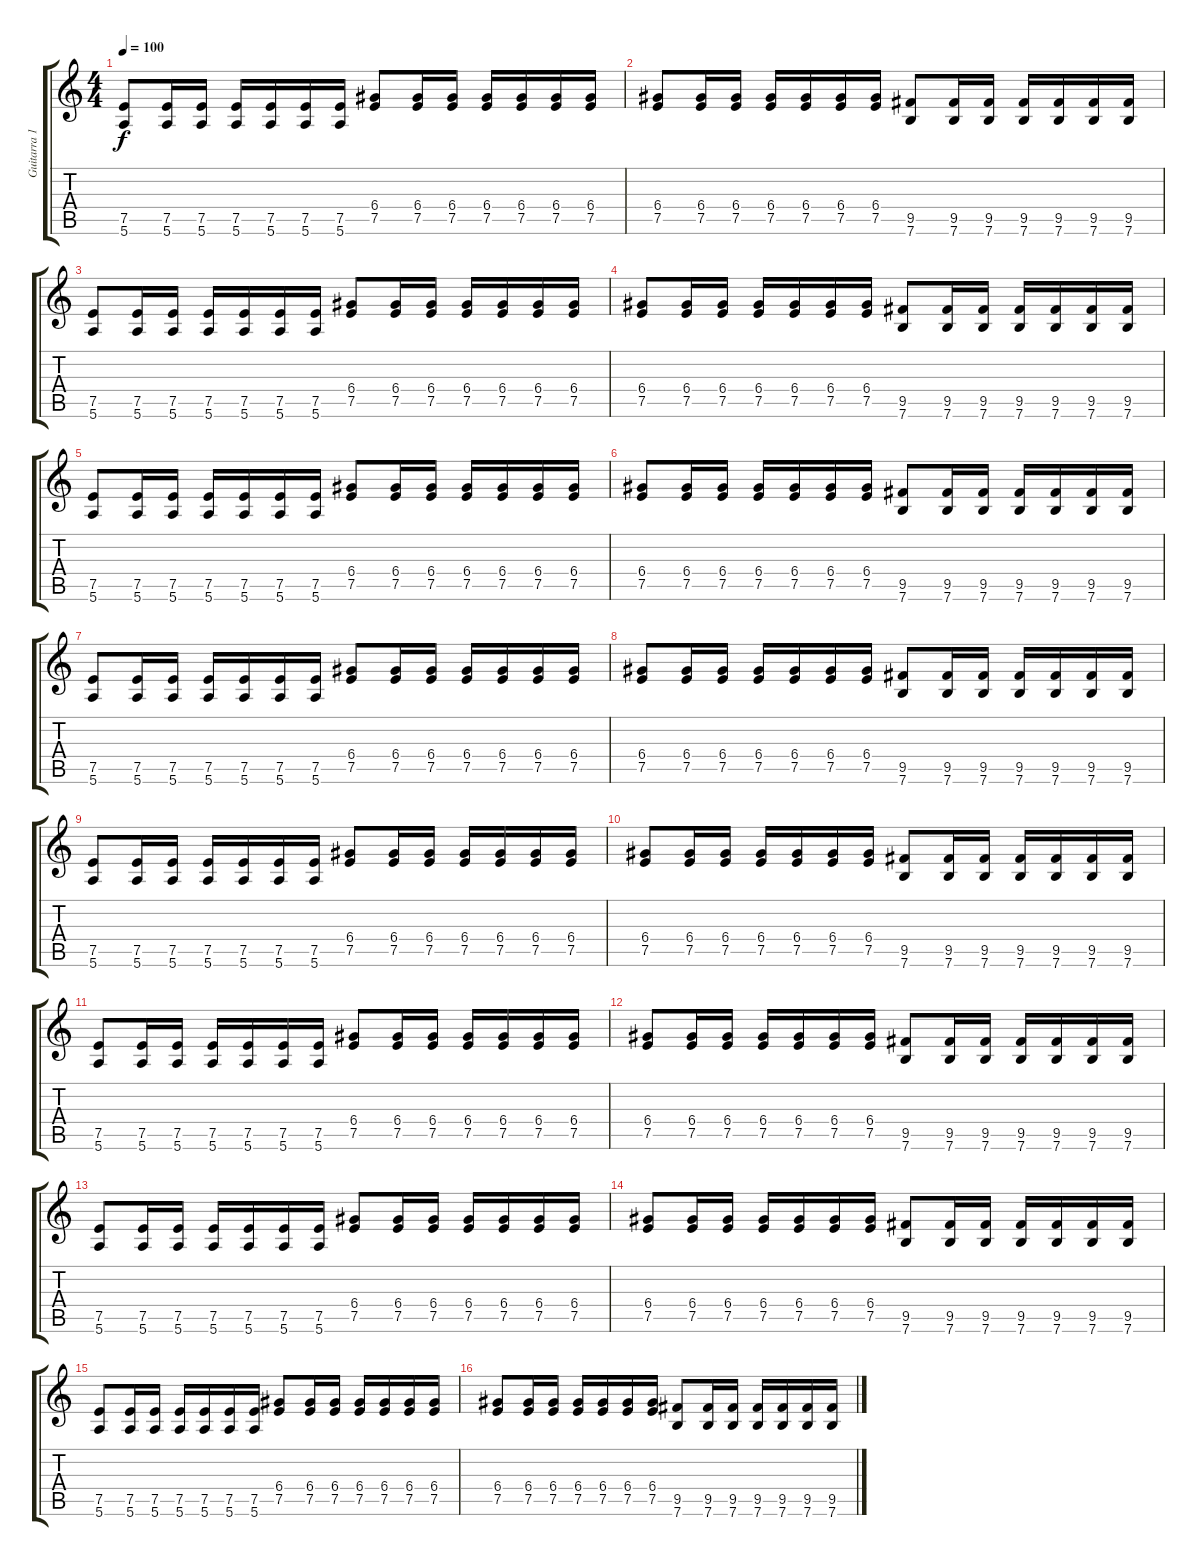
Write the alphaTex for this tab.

\track ("Guitarra 1" "Guitarra 1") {instrument distortionguitar}
\staff {score tabs}
\tuning (E4 B3 G3 D3 A2 E2) {hide}
\ts (4 4)
\tempo 100
\clef g2
\ks c
(7.5 5.6).8{dy f} (7.5 5.6).16 (7.5 5.6).16 (7.5 5.6).16 (7.5 5.6).16 (7.5 5.6).16 (7.5 5.6).16 (6.4 7.5).8 (6.4 7.5).16 (6.4 7.5).16 (6.4 7.5).16 (6.4 7.5).16 (6.4 7.5).16 (6.4 7.5).16 |
(6.4 7.5).8 (6.4 7.5).16 (6.4 7.5).16 (6.4 7.5).16 (6.4 7.5).16 (6.4 7.5).16 (6.4 7.5).16 (9.5 7.6).8 (9.5 7.6).16 (9.5 7.6).16 (9.5 7.6).16 (9.5 7.6).16 (9.5 7.6).16 (9.5 7.6).16 |
(7.5 5.6).8 (7.5 5.6).16 (7.5 5.6).16 (7.5 5.6).16 (7.5 5.6).16 (7.5 5.6).16 (7.5 5.6).16 (6.4 7.5).8 (6.4 7.5).16 (6.4 7.5).16 (6.4 7.5).16 (6.4 7.5).16 (6.4 7.5).16 (6.4 7.5).16 |
(6.4 7.5).8 (6.4 7.5).16 (6.4 7.5).16 (6.4 7.5).16 (6.4 7.5).16 (6.4 7.5).16 (6.4 7.5).16 (9.5 7.6).8 (9.5 7.6).16 (9.5 7.6).16 (9.5 7.6).16 (9.5 7.6).16 (9.5 7.6).16 (9.5 7.6).16 |
(7.5 5.6).8 (7.5 5.6).16 (7.5 5.6).16 (7.5 5.6).16 (7.5 5.6).16 (7.5 5.6).16 (7.5 5.6).16 (6.4 7.5).8 (6.4 7.5).16 (6.4 7.5).16 (6.4 7.5).16 (6.4 7.5).16 (6.4 7.5).16 (6.4 7.5).16 |
(6.4 7.5).8 (6.4 7.5).16 (6.4 7.5).16 (6.4 7.5).16 (6.4 7.5).16 (6.4 7.5).16 (6.4 7.5).16 (9.5 7.6).8 (9.5 7.6).16 (9.5 7.6).16 (9.5 7.6).16 (9.5 7.6).16 (9.5 7.6).16 (9.5 7.6).16 |
(7.5 5.6).8 (7.5 5.6).16 (7.5 5.6).16 (7.5 5.6).16 (7.5 5.6).16 (7.5 5.6).16 (7.5 5.6).16 (6.4 7.5).8 (6.4 7.5).16 (6.4 7.5).16 (6.4 7.5).16 (6.4 7.5).16 (6.4 7.5).16 (6.4 7.5).16 |
(6.4 7.5).8{volume 13} (6.4 7.5).16 (6.4 7.5).16 (6.4 7.5).16 (6.4 7.5).16 (6.4 7.5).16 (6.4 7.5).16 (9.5 7.6).8 (9.5 7.6).16 (9.5 7.6).16 (9.5 7.6).16 (9.5 7.6).16 (9.5 7.6).16 (9.5 7.6).16 |
(7.5 5.6).8{volume 12} (7.5 5.6).16 (7.5 5.6).16 (7.5 5.6).16 (7.5 5.6).16 (7.5 5.6).16 (7.5 5.6).16 (6.4 7.5).8 (6.4 7.5).16 (6.4 7.5).16 (6.4 7.5).16 (6.4 7.5).16 (6.4 7.5).16 (6.4 7.5).16 |
(6.4 7.5).8{volume 11} (6.4 7.5).16 (6.4 7.5).16 (6.4 7.5).16 (6.4 7.5).16 (6.4 7.5).16 (6.4 7.5).16 (9.5 7.6).8 (9.5 7.6).16 (9.5 7.6).16 (9.5 7.6).16 (9.5 7.6).16 (9.5 7.6).16 (9.5 7.6).16 |
(7.5 5.6).8{volume 11} (7.5 5.6).16 (7.5 5.6).16 (7.5 5.6).16 (7.5 5.6).16 (7.5 5.6).16 (7.5 5.6).16 (6.4 7.5).8 (6.4 7.5).16 (6.4 7.5).16 (6.4 7.5).16 (6.4 7.5).16 (6.4 7.5).16 (6.4 7.5).16 |
(6.4 7.5).8{volume 10} (6.4 7.5).16 (6.4 7.5).16 (6.4 7.5).16 (6.4 7.5).16 (6.4 7.5).16 (6.4 7.5).16 (9.5 7.6).8 (9.5 7.6).16 (9.5 7.6).16 (9.5 7.6).16 (9.5 7.6).16 (9.5 7.6).16 (9.5 7.6).16 |
(7.5 5.6).8{volume 10} (7.5 5.6).16 (7.5 5.6).16 (7.5 5.6).16 (7.5 5.6).16 (7.5 5.6).16 (7.5 5.6).16 (6.4 7.5).8 (6.4 7.5).16 (6.4 7.5).16 (6.4 7.5).16 (6.4 7.5).16 (6.4 7.5).16 (6.4 7.5).16 |
(6.4 7.5).8{volume 8} (6.4 7.5).16 (6.4 7.5).16 (6.4 7.5).16 (6.4 7.5).16 (6.4 7.5).16 (6.4 7.5).16 (9.5 7.6).8 (9.5 7.6).16 (9.5 7.6).16 (9.5 7.6).16 (9.5 7.6).16 (9.5 7.6).16 (9.5 7.6).16 |
(7.5 5.6).8{volume 7} (7.5 5.6).16 (7.5 5.6).16 (7.5 5.6).16 (7.5 5.6).16 (7.5 5.6).16 (7.5 5.6).16 (6.4 7.5).8 (6.4 7.5).16 (6.4 7.5).16 (6.4 7.5).16 (6.4 7.5).16 (6.4 7.5).16 (6.4 7.5).16 |
(6.4 7.5).8{volume 6} (6.4 7.5).16 (6.4 7.5).16 (6.4 7.5).16 (6.4 7.5).16 (6.4 7.5).16 (6.4 7.5).16 (9.5 7.6).8 (9.5 7.6).16 (9.5 7.6).16 (9.5 7.6).16 (9.5 7.6).16 (9.5 7.6).16 (9.5 7.6).16
